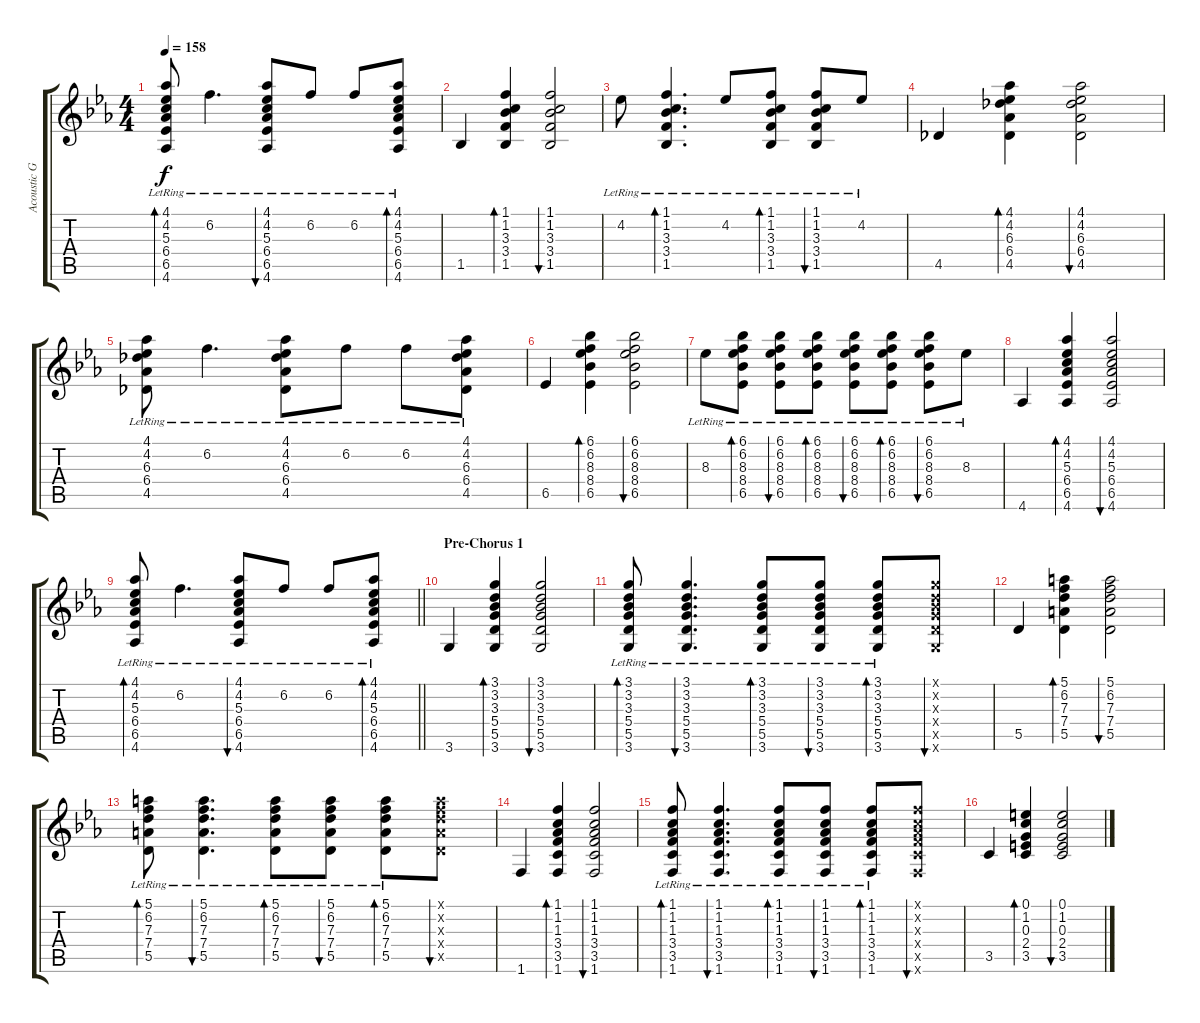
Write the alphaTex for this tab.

\track ("Acoustic Guitar" "Acoustic G") {instrument acousticguitarsteel}
\staff {score tabs}
\tuning (E4 B3 G3 D3 A2 E2) {hide}
\ts (4 4)
\tempo 158
\clef g2
\ks eb
(4.1{lr} 4.2{lr} 5.3{lr} 6.4{lr} 6.5{lr} 4.6{lr}).8{bd 60 dy f} 6.2{lr}.4{d} (4.1{lr} 4.2{lr} 5.3{lr} 6.4{lr} 6.5{lr} 4.6{lr}).8{bu 60} 6.2{lr}.8 6.2{lr}.8 (4.1{lr} 4.2{lr} 5.3{lr} 6.4{lr} 6.5{lr} 4.6{lr}).8{bd 60} |
1.5.4 (1.1 1.2 3.3 3.4 1.5).4{bd 60} (1.1 1.2 3.3 3.4 1.5).2{bu 60} |
4.2{lr}.8 (1.1{lr} 1.2{lr} 3.3{lr} 3.4{lr} 1.5{lr}).4{d bd 60} 4.2{lr}.8 (1.1{lr} 1.2{lr} 3.3{lr} 3.4{lr} 1.5{lr}).8{bd 60} (1.1{lr} 1.2{lr} 3.3{lr} 3.4{lr} 1.5{lr}).8{bu 60} 4.2{lr}.8 |
4.5.4 (4.1 4.2 6.3 6.4 4.5).4{bd 60} (4.1 4.2 6.3 6.4 4.5).2{bu 60} |
(4.1{lr} 4.2{lr} 6.3{lr} 6.4{lr} 4.5{lr}).8 6.2{lr}.4{d} (4.1{lr} 4.2{lr} 6.3{lr} 6.4{lr} 4.5{lr}).8 6.2{lr}.8 6.2{lr}.8 (4.1{lr} 4.2{lr} 6.3{lr} 6.4{lr} 4.5{lr}).8 |
6.5.4 (6.1 6.2 8.3 8.4 6.5).4{bd 60} (6.1 6.2 8.3 8.4 6.5).2{bu 60} |
8.3{lr}.8 (6.1{lr} 6.2{lr} 8.3{lr} 8.4{lr} 6.5{lr}).8{bd 60} (6.1{lr} 6.2{lr} 8.3{lr} 8.4{lr} 6.5{lr}).8{bu 60} (6.1{lr} 6.2{lr} 8.3{lr} 8.4{lr} 6.5{lr}).8{bd 60} (6.1{lr} 6.2{lr} 8.3{lr} 8.4{lr} 6.5{lr}).8{bu 60} (6.1{lr} 6.2{lr} 8.3{lr} 8.4{lr} 6.5{lr}).8{bd 60} (6.1{lr} 6.2{lr} 8.3{lr} 8.4{lr} 6.5{lr}).8{bu 60} 8.3{lr}.8 |
4.6.4 (4.1 4.2 5.3 6.4 6.5 4.6).4{bd 60} (4.1 4.2 5.3 6.4 6.5 4.6).2{bu 60} |
\barLineRight lightlight
(4.1{lr} 4.2{lr} 5.3{lr} 6.4{lr} 6.5{lr} 4.6{lr}).8{bd 60} 6.2{lr}.4{d} (4.1{lr} 4.2{lr} 5.3{lr} 6.4{lr} 6.5{lr} 4.6{lr}).8{bu 60} 6.2{lr}.8 6.2{lr}.8 (4.1{lr} 4.2{lr} 5.3{lr} 6.4{lr} 6.5{lr} 4.6{lr}).8{bd 60} |
\section ("" "Pre-Chorus 1")
3.6.4 (3.1 3.2 3.3 5.4 5.5 3.6).4{bd 60} (3.1 3.2 3.3 5.4 5.5 3.6).2{bu 60} |
(3.1{lr} 3.2{lr} 3.3{lr} 5.4{lr} 5.5{lr} 3.6{lr}).8{bd 60} (3.1{lr} 3.2{lr} 3.3{lr} 5.4{lr} 5.5{lr} 3.6{lr}).4{d bu 60} (3.1{lr} 3.2{lr} 3.3{lr} 5.4{lr} 5.5{lr} 3.6{lr}).8{bd 60} (3.1{lr} 3.2{lr} 3.3{lr} 5.4{lr} 5.5{lr} 3.6{lr}).8{bu 60} (3.1{lr} 3.2{lr} 3.3{lr} 5.4{lr} 5.5{lr} 3.6{lr}).8{bd 60} (3.1{x} 3.2{x} 3.3{x} 5.4{x} 5.5{x} 3.6{x}).8{bu 60} |
5.5.4 (5.1 6.2 7.3 7.4 5.5).4{bd 120} (5.1 6.2 7.3 7.4 5.5).2{bu 120} |
(5.1{lr} 6.2{lr} 7.3{lr} 7.4{lr} 5.5{lr}).8{bd 120} (5.1{lr} 6.2{lr} 7.3{lr} 7.4{lr} 5.5{lr}).4{d bu 120} (5.1{lr} 6.2{lr} 7.3{lr} 7.4{lr} 5.5{lr}).8{bd 120} (5.1{lr} 6.2{lr} 7.3{lr} 7.4{lr} 5.5{lr}).8{bu 120} (5.1{lr} 6.2{lr} 7.3{lr} 7.4{lr} 5.5{lr}).8{bd 120} (5.1{x} 6.2{x} 7.3{x} 7.4{x} 5.5{x}).8{bu 120} |
1.6.4 (1.1 1.2 1.3 3.4 3.5 1.6).4{bd 120} (1.1 1.2 1.3 3.4 3.5 1.6).2{bu 120} |
(1.1{lr} 1.2{lr} 1.3{lr} 3.4{lr} 3.5{lr} 1.6{lr}).8{bd 120} (1.1{lr} 1.2{lr} 1.3{lr} 3.4{lr} 3.5{lr} 1.6{lr}).4{d bu 120} (1.1{lr} 1.2{lr} 1.3{lr} 3.4{lr} 3.5{lr} 1.6{lr}).8{bd 120} (1.1{lr} 1.2{lr} 1.3{lr} 3.4{lr} 3.5{lr} 1.6{lr}).8{bu 120} (1.1{lr} 1.2{lr} 1.3{lr} 3.4{lr} 3.5{lr} 1.6{lr}).8{bd 120} (1.1{x} 1.2{x} 1.3{x} 3.4{x} 3.5{x} 1.6{x}).8{bu 120} |
3.5.4 (0.1 1.2 0.3 2.4 3.5).4{bd 120} (0.1 1.2 0.3 2.4 3.5).2{bu 120}
